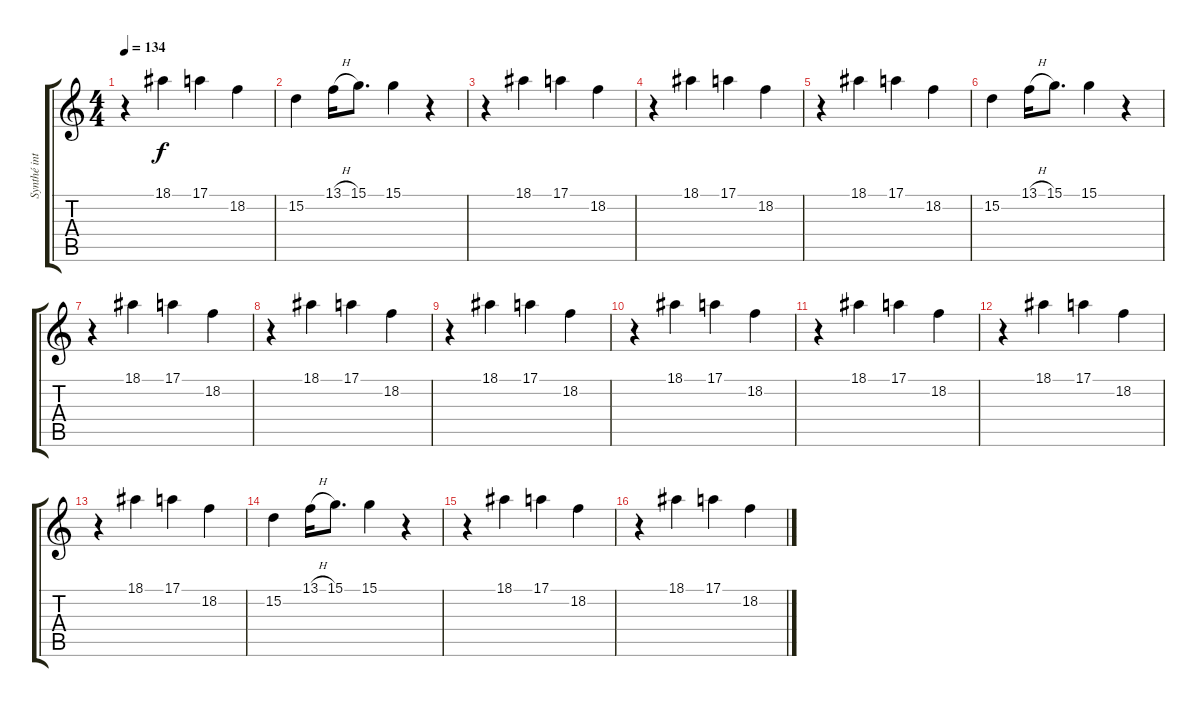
\track ("Synthé intro" "Synthé int") {instrument lead8bassandlead}
\staff {score tabs}
\tuning (E4 B3 G3 D3 A2 E2) {hide}
\ts (4 4)
\tempo 134
\clef g2
\ks c
r.4{dy f} 18.1.4{volume 16} 17.1.4 18.2.4 |
15.2.4 13.1{h}.16 15.1.8{d} 15.1.4 r.4 |
r.4 18.1.4{volume 16} 17.1.4 18.2.4 |
r.4 18.1.4{volume 16} 17.1.4 18.2.4 |
r.4 18.1.4{volume 16} 17.1.4 18.2.4 |
15.2.4 13.1{h}.16 15.1.8{d} 15.1.4 r.4 |
r.4 18.1.4{volume 16} 17.1.4 18.2.4 |
r.4 18.1.4{volume 16} 17.1.4 18.2.4 |
r.4 18.1.4{volume 16} 17.1.4 18.2.4 |
r.4 18.1.4{volume 16} 17.1.4 18.2.4 |
r.4 18.1.4{volume 16} 17.1.4 18.2.4 |
r.4 18.1.4{volume 16} 17.1.4 18.2.4 |
r.4 18.1.4{volume 16} 17.1.4 18.2.4 |
15.2.4 13.1{h}.16 15.1.8{d} 15.1.4 r.4 |
r.4 18.1.4{volume 16} 17.1.4 18.2.4 |
r.4 18.1.4{volume 16} 17.1.4 18.2.4
